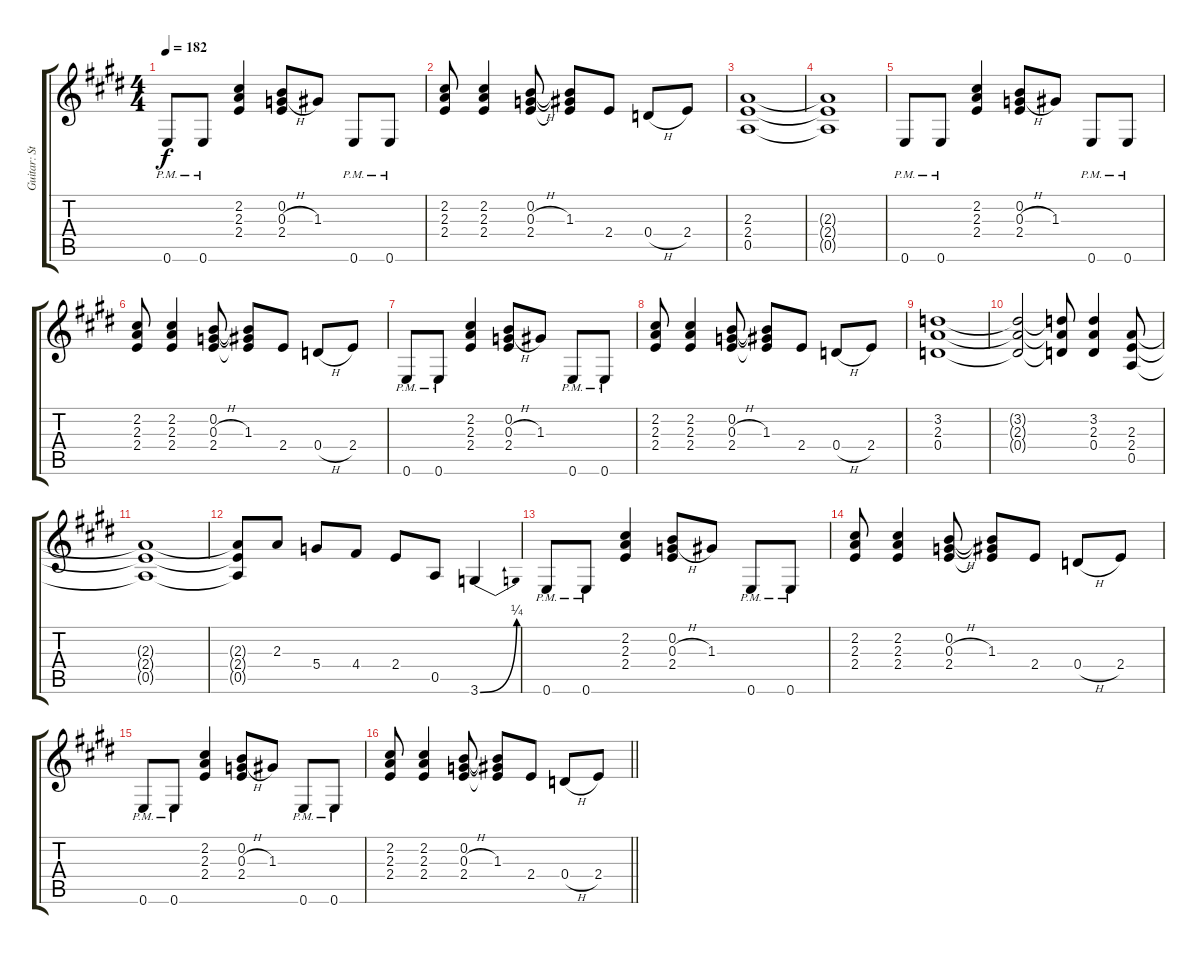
\track ("Guitar: Steve" "Guitar: St") {instrument distortionguitar}
\staff {score tabs}
\tuning (E4 B3 G3 D3 A2 E2) {hide}
\ts (4 4)
\tempo 182
\clef g2
\ks e
0.6{pm}.8{dy f} 0.6{pm}.8 (2.2 2.3 2.4).4 (0.2 0.3{h} 2.4).8 1.3.8 0.6{pm}.8 0.6{pm}.8 |
(2.2 2.3 2.4).8 (2.2 2.3 2.4).4 (0.2 0.3{h} 2.4).8 (0.2{t} 1.3 2.4{t}).8 2.4.8 0.4{h}.8 2.4.8 |
(2.3 2.4 0.5).1 |
(2.3{t} 2.4{t} 0.5{t}).1 |
0.6{pm}.8 0.6{pm}.8 (2.2 2.3 2.4).4 (0.2 0.3{h} 2.4).8 1.3.8 0.6{pm}.8 0.6{pm}.8 |
(2.2 2.3 2.4).8 (2.2 2.3 2.4).4 (0.2 0.3{h} 2.4).8 (0.2{t} 1.3 2.4{t}).8 2.4.8 0.4{h}.8 2.4.8 |
0.6{pm}.8 0.6{pm}.8 (2.2 2.3 2.4).4 (0.2 0.3{h} 2.4).8 1.3.8 0.6{pm}.8 0.6{pm}.8 |
(2.2 2.3 2.4).8 (2.2 2.3 2.4).4 (0.2 0.3{h} 2.4).8 (0.2{t} 1.3 2.4{t}).8 2.4.8 0.4{h}.8 2.4.8 |
(3.2 2.3 0.4).1 |
(3.2{t} 2.3{t} 0.4{t}).2 (3.2{t} 2.3{t} 0.4{t}).8 (3.2 2.3 0.4).4 (2.3 2.4 0.5).8 |
(2.3{t} 2.4{t} 0.5{t}).1 |
(2.3{t} 2.4{t} 0.5{t}).8 2.3.8 5.4.8 4.4.8 2.4.8 0.5.8 3.6{be (bend 0 0 60 1)}.4 |
0.6{pm}.8 0.6{pm}.8 (2.2 2.3 2.4).4 (0.2 0.3{h} 2.4).8 1.3.8 0.6{pm}.8 0.6{pm}.8 |
(2.2 2.3 2.4).8 (2.2 2.3 2.4).4 (0.2 0.3{h} 2.4).8 (0.2{t} 1.3 2.4{t}).8 2.4.8 0.4{h}.8 2.4.8 |
0.6{pm}.8 0.6{pm}.8 (2.2 2.3 2.4).4 (0.2 0.3{h} 2.4).8 1.3.8 0.6{pm}.8 0.6{pm}.8 |
\barLineRight lightlight
(2.2 2.3 2.4).8 (2.2 2.3 2.4).4 (0.2 0.3{h} 2.4).8 (0.2{t} 1.3 2.4{t}).8 2.4.8 0.4{h}.8 2.4.8
